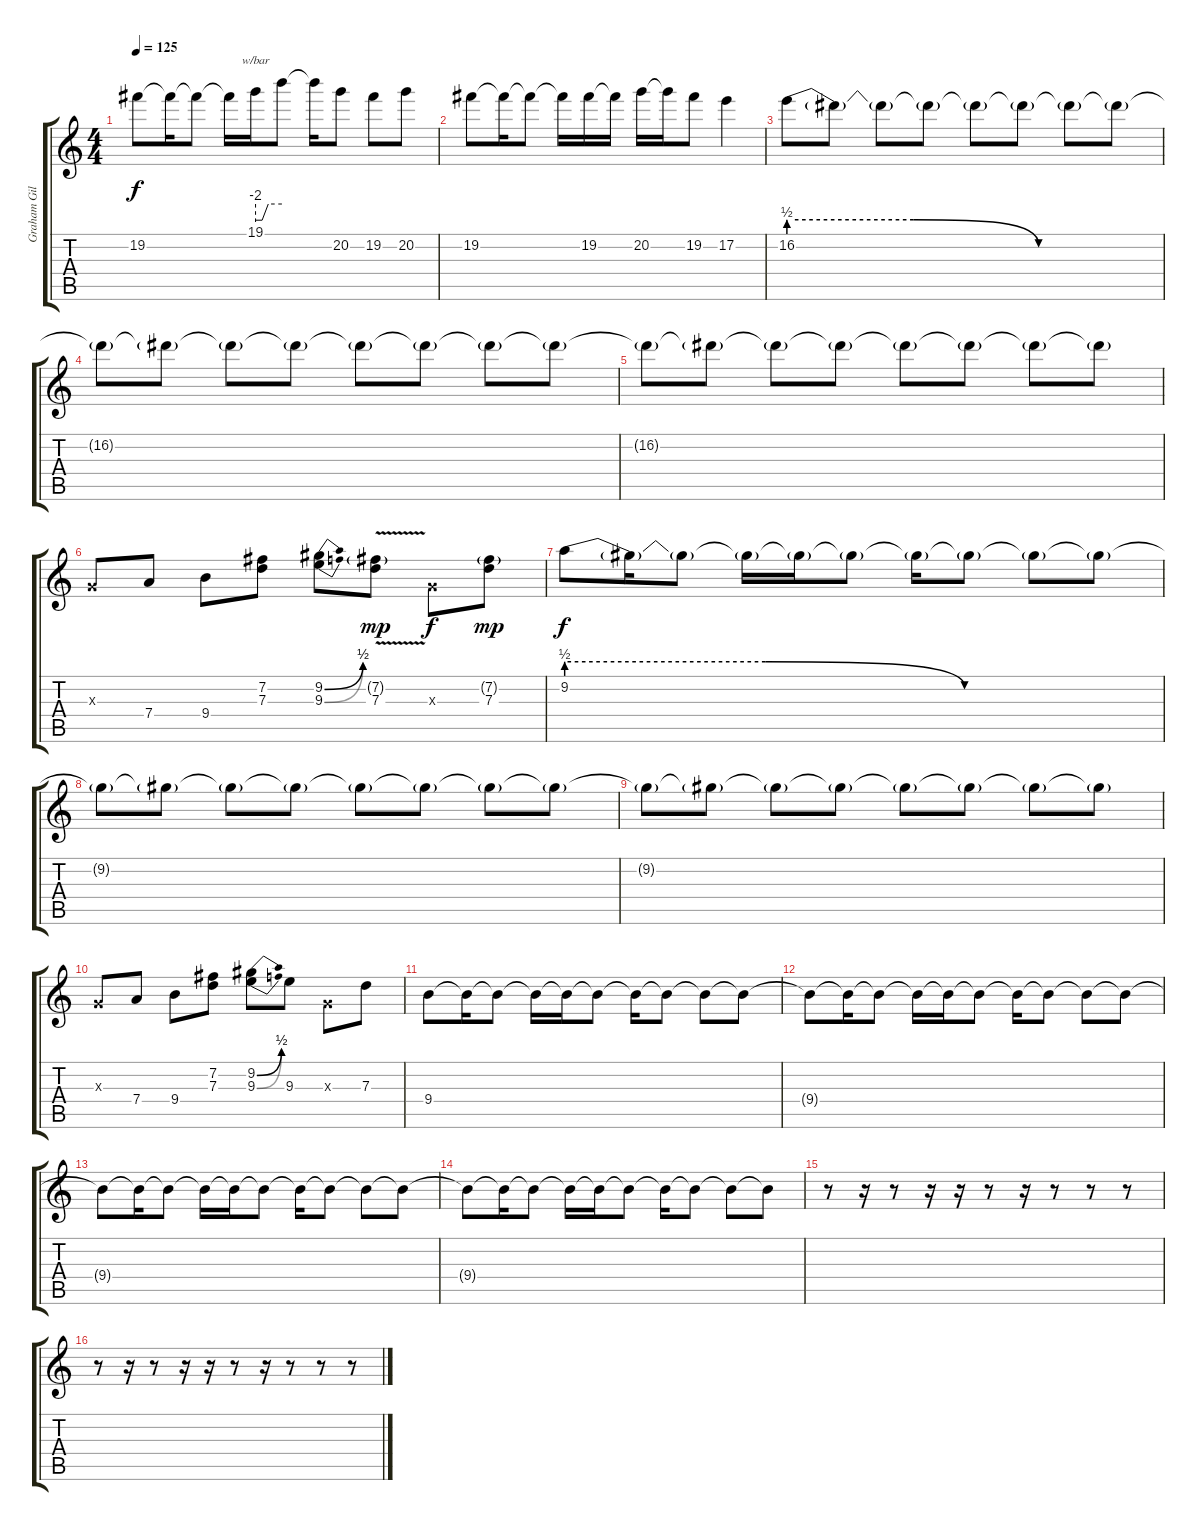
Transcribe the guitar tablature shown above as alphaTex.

\track ("Graham Gillespie" "Graham Gil") {instrument distortionguitar}
\staff {score tabs}
\tuning (E4 B3 G3 D3 A2 D2) {hide}
\ts (4 4)
\tempo 125
\clef g2
\ks c
19.2.8{dy f} 19.2{t}.16 19.2{t}.8 19.2{t}.16 19.1.16{tbe (custom default 0 -8 15 -8 29 0 60 0)} 19.1{t}.8 19.1{t}.16 20.2.8 19.2.8 20.2.8 |
19.2.8 19.2{t}.16 19.2{t}.8 19.2{t}.16 19.2.16 19.2{t}.16 20.2.16 20.2{t}.16 19.2.8 17.2.4 |
16.2{be (custom 0 2 20 2 40 0 60 0)}.8{volume 0} 16.2{t}.8 16.2{t}.8 16.2{t}.8 16.2{t}.8 16.2{t}.8 16.2{t}.8 16.2{t}.8 |
16.2{t}.8 16.2{t}.8 16.2{t}.8 16.2{t}.8 16.2{t}.8 16.2{t}.8 16.2{t}.8 16.2{t}.8 |
16.2{t}.8 16.2{t}.8 16.2{t}.8 16.2{t}.8 16.2{t}.8 16.2{t}.8 16.2{t}.8 16.2{t}.8 |
0.3{x}.8{volume 14} 7.4.8 9.4.8 (7.2 7.3).8 (9.2{be (bend 0 0 60 2)} 9.3{be (bend 0 0 60 2)}).8 (7.2{v g} 7.3{v}).8{dy mp} 0.3{x}.8{dy f} (7.2{g} 7.3).8{dy mp} |
9.2{be (custom 0 2 20 2 40 0 60 0)}.8{dy f} 9.2{t}.16 9.2{t}.8 9.2{t}.16 9.2{t}.16 9.2{t}.8 9.2{t}.16 9.2{t}.8 9.2{t}.8 9.2{t}.8 |
9.2{t}.8 9.2{t}.8 9.2{t}.8 9.2{t}.8 9.2{t}.8 9.2{t}.8 9.2{t}.8 9.2{t}.8 |
9.2{t}.8 9.2{t}.8 9.2{t}.8 9.2{t}.8 9.2{t}.8 9.2{t}.8 9.2{t}.8 9.2{t}.8 |
0.3{x}.8 7.4.8 9.4.8 (7.2 7.3).8 (9.2{be (bend 0 0 60 2)} 9.3{be (bend 0 0 60 2)}).8 9.3.8 0.3{x}.8 7.3.8 |
9.4.8 9.4{t}.16 9.4{t}.8 9.4{t}.16 9.4{t}.16 9.4{t}.8 9.4{t}.16 9.4{t}.8 9.4{t}.8 9.4{t}.8 |
9.4{t}.8 9.4{t}.16 9.4{t}.8 9.4{t}.16 9.4{t}.16 9.4{t}.8 9.4{t}.16 9.4{t}.8 9.4{t}.8 9.4{t}.8 |
9.4{t}.8{volume 0} 9.4{t}.16 9.4{t}.8 9.4{t}.16 9.4{t}.16 9.4{t}.8 9.4{t}.16 9.4{t}.8 9.4{t}.8 9.4{t}.8 |
9.4{t}.8 9.4{t}.16 9.4{t}.8 9.4{t}.16 9.4{t}.16 9.4{t}.8 9.4{t}.16 9.4{t}.8 9.4{t}.8 9.4{t}.8 |
r.8 r.16 r.8 r.16 r.16 r.8 r.16 r.8 r.8 r.8 |
r.8 r.16 r.8 r.16 r.16 r.8 r.16 r.8 r.8 r.8
